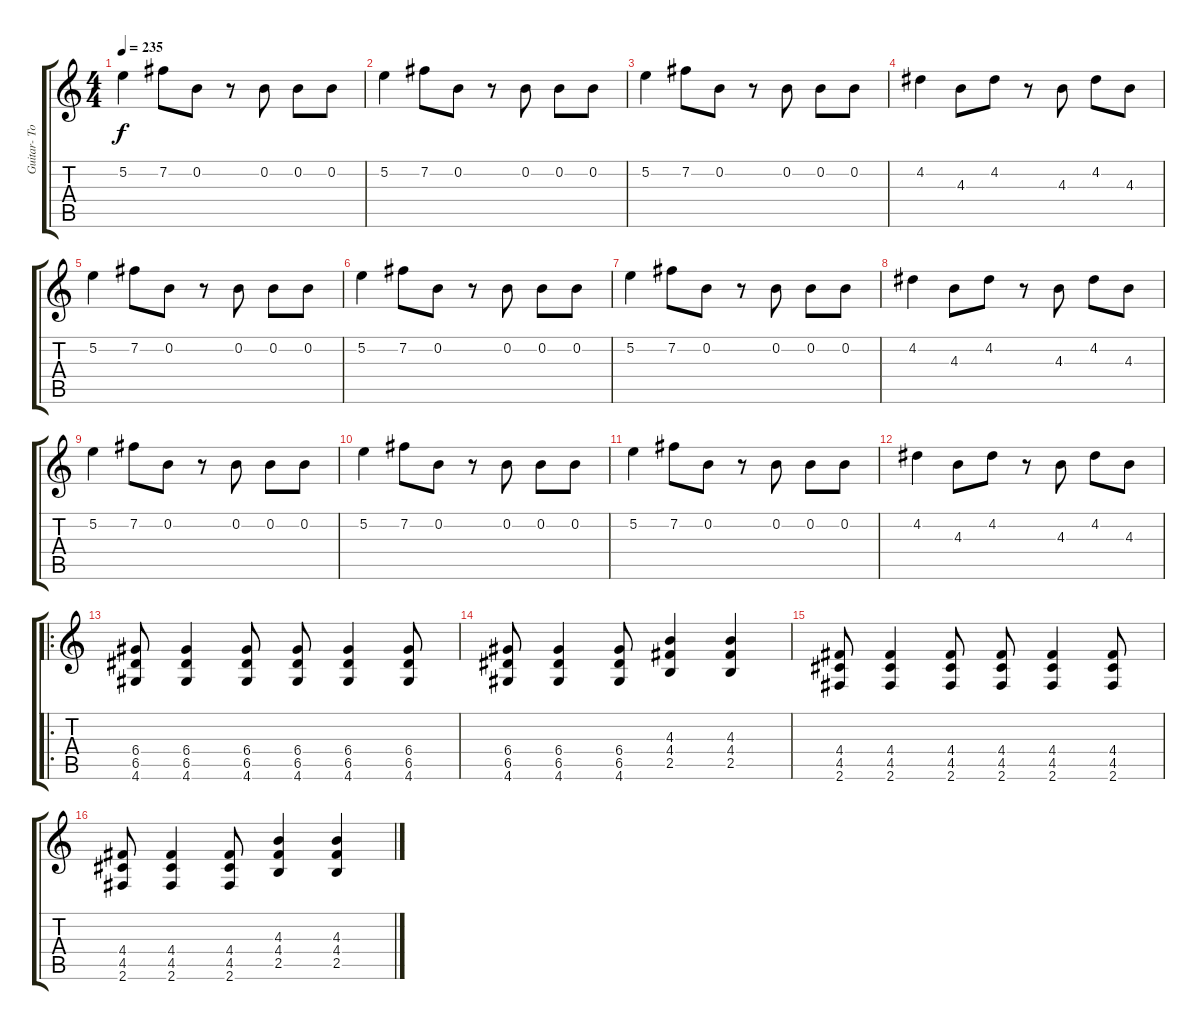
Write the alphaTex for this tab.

\track ("Guitar- Tom DeLonge" "Guitar- To") {instrument electricguitarclean}
\staff {score tabs}
\tuning (E4 B3 G3 D3 A2 E2) {hide}
\ts (4 4)
\tempo 235
\clef g2
\ks c
5.2.4{dy f} 7.2.8 0.2.8 r.8 0.2.8 0.2.8 0.2.8 |
5.2.4 7.2.8 0.2.8 r.8 0.2.8 0.2.8 0.2.8 |
5.2.4 7.2.8 0.2.8 r.8 0.2.8 0.2.8 0.2.8 |
4.2.4 4.3.8 4.2.8 r.8 4.3.8 4.2.8 4.3.8 |
5.2.4 7.2.8 0.2.8 r.8 0.2.8 0.2.8 0.2.8 |
5.2.4 7.2.8 0.2.8 r.8 0.2.8 0.2.8 0.2.8 |
5.2.4 7.2.8 0.2.8 r.8 0.2.8 0.2.8 0.2.8 |
4.2.4 4.3.8 4.2.8 r.8 4.3.8 4.2.8 4.3.8 |
5.2.4 7.2.8 0.2.8 r.8 0.2.8 0.2.8 0.2.8 |
5.2.4 7.2.8 0.2.8 r.8 0.2.8 0.2.8 0.2.8 |
5.2.4 7.2.8 0.2.8 r.8 0.2.8 0.2.8 0.2.8 |
4.2.4 4.3.8 4.2.8 r.8 4.3.8 4.2.8 4.3.8 |
\ro
(6.4 6.5 4.6).8 (6.4 6.5 4.6).4 (6.4 6.5 4.6).8 (6.4 6.5 4.6).8 (6.4 6.5 4.6).4 (6.4 6.5 4.6).8 |
(6.4 6.5 4.6).8 (6.4 6.5 4.6).4 (6.4 6.5 4.6).8 (4.3 4.4 2.5).4 (4.3 4.4 2.5).4 |
(4.4 4.5 2.6).8 (4.4 4.5 2.6).4 (4.4 4.5 2.6).8 (4.4 4.5 2.6).8 (4.4 4.5 2.6).4 (4.4 4.5 2.6).8 |
(4.4 4.5 2.6).8 (4.4 4.5 2.6).4 (4.4 4.5 2.6).8 (4.3 4.4 2.5).4 (4.3 4.4 2.5).4
